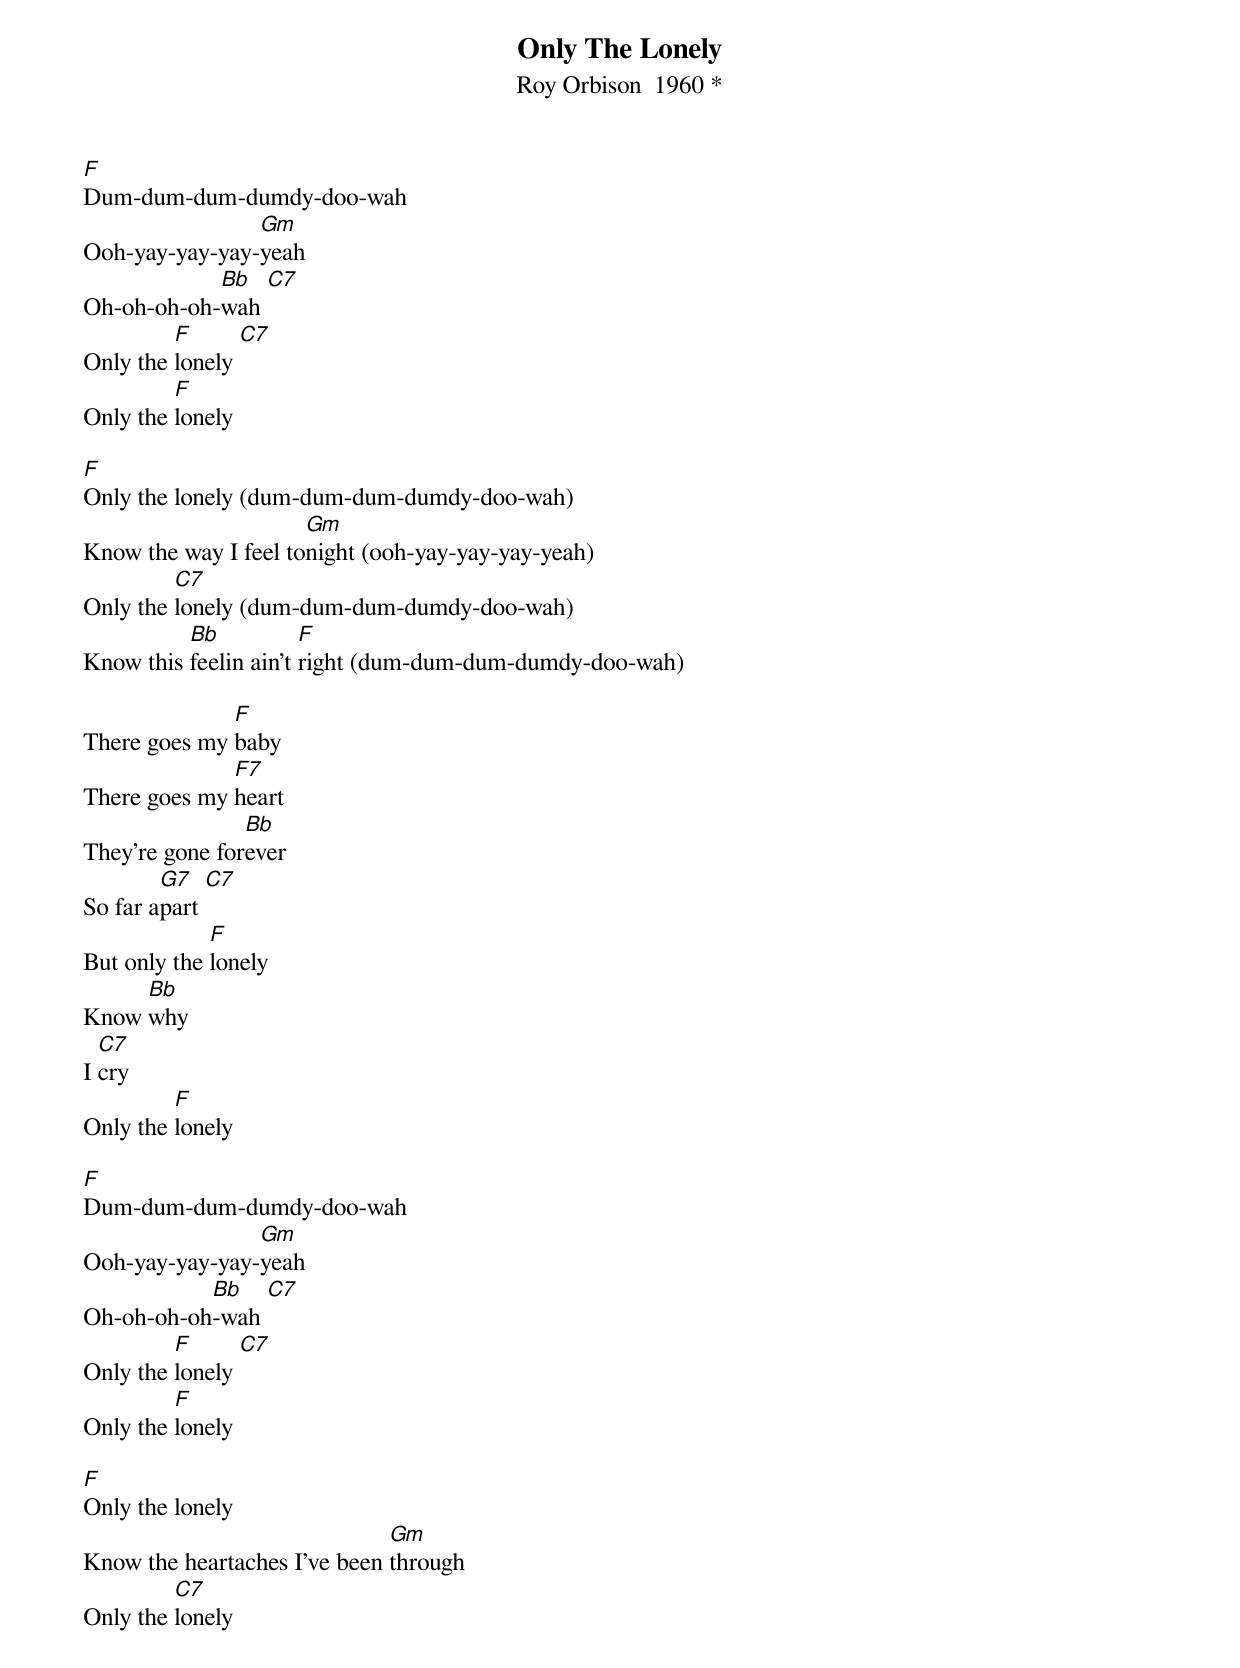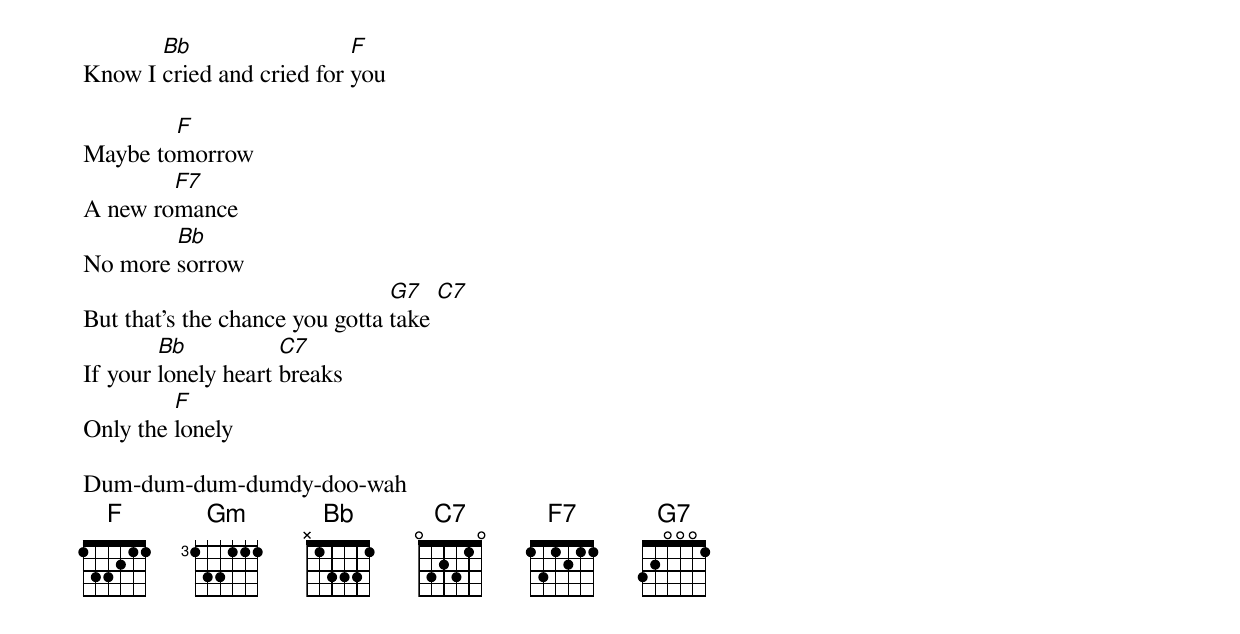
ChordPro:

{title: Only The Lonely}
{subtitle: Roy Orbison  1960 *}

[F]Dum-dum-dum-dumdy-doo-wah
Ooh-yay-yay-yay-[Gm]yeah
Oh-oh-oh-oh-[Bb]wah [C7]
Only the [F]lonely [C7]
Only the [F]lonely

[F]Only the lonely (dum-dum-dum-dumdy-doo-wah)
Know the way I feel to[Gm]night (ooh-yay-yay-yay-yeah)
Only the [C7]lonely (dum-dum-dum-dumdy-doo-wah)
Know this [Bb]feelin ain't [F]right (dum-dum-dum-dumdy-doo-wah)

There goes my [F]baby
There goes my [F7]heart
They're gone for[Bb]ever
So far a[G7]part [C7]
But only the [F]lonely
Know [Bb]why
I [C7]cry
Only the [F]lonely

[F]Dum-dum-dum-dumdy-doo-wah
Ooh-yay-yay-yay-[Gm]yeah
Oh-oh-oh-oh[Bb]-wah [C7]
Only the [F]lonely [C7]
Only the [F]lonely

[F]Only the lonely
Know the heartaches I've been [Gm]through
Only the [C7]lonely
Know I [Bb]cried and cried for [F]you

Maybe to[F]morrow
A new ro[F7]mance
No more [Bb]sorrow
But that's the chance you gotta [G7]take [C7]
If your [Bb]lonely heart [C7]breaks
Only the [F]lonely

Dum-dum-dum-dumdy-doo-wah
